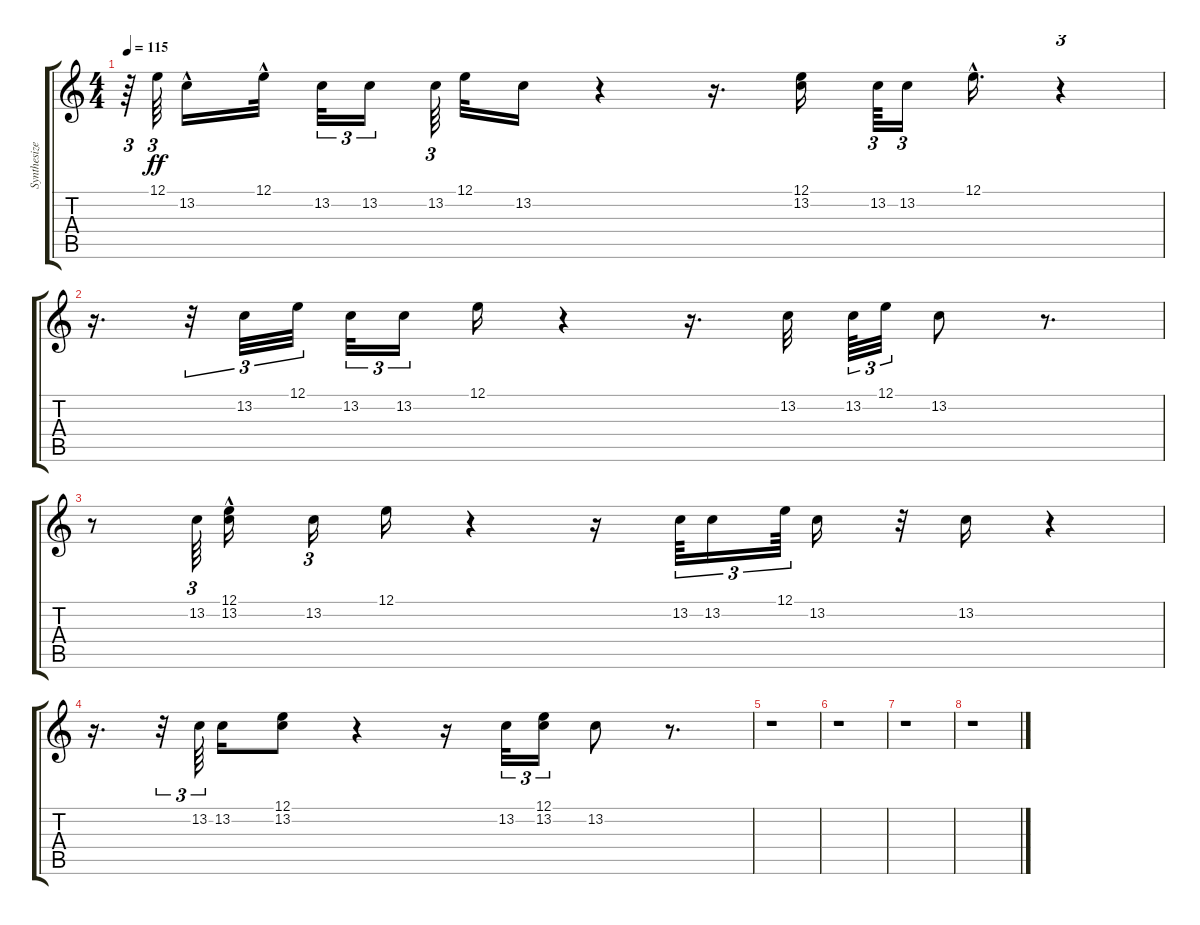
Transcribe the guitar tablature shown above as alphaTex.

\track ("Synthesizer III" "Synthesize") {instrument lead8bassandlead}
\staff {score tabs}
\tuning (E4 B3 G3 D3 A2 E2) {hide}
\ts (4 4)
\tempo 115
\clef g2
\ks c
r.64{tu (3 2) dy ff} 12.1.64{tu (3 2)} 13.2{hac}.16 12.1{hac}.32 13.2.32{tu (3 2)} 13.2.16{tu (3 2)} 13.2.64{tu (3 2)} 12.1.32 13.2.16 r.4 r.16{d} (12.1 13.2).16 13.2.64{tu (3 2)} 13.2.16{tu (3 2)} 12.1{hac}.16{d} r.4{tu (3 2)} |
r.16{d} r.32{tu (3 2)} 13.2.32{tu (3 2)} 12.1.32{tu (3 2)} 13.2.32{tu (3 2)} 13.2.16{tu (3 2)} 12.1.16 r.4 r.16{d} 13.2.32 13.2.64{tu (3 2)} 12.1.32{tu (3 2)} 13.2.8 r.8{d} |
r.8 13.2.64{tu (3 2)} (12.1{hac} 13.2).16 13.2.16{tu (3 2)} 12.1.16 r.4 r.16 13.2.64{tu (3 2)} 13.2.16{tu (3 2)} 12.1.64{tu (3 2)} 13.2.16 r.32 13.2.16 r.4{tu (3 2)} |
r.16{d} r.32{tu (3 2)} 13.2.64{tu (3 2)} 13.2.16 (12.1 13.2).8 r.4 r.16 13.2.32{tu (3 2)} (12.1 13.2).16{tu (3 2)} 13.2.8 r.8{d} |
r.1 |
r.1 |
r.1 |
r.1
